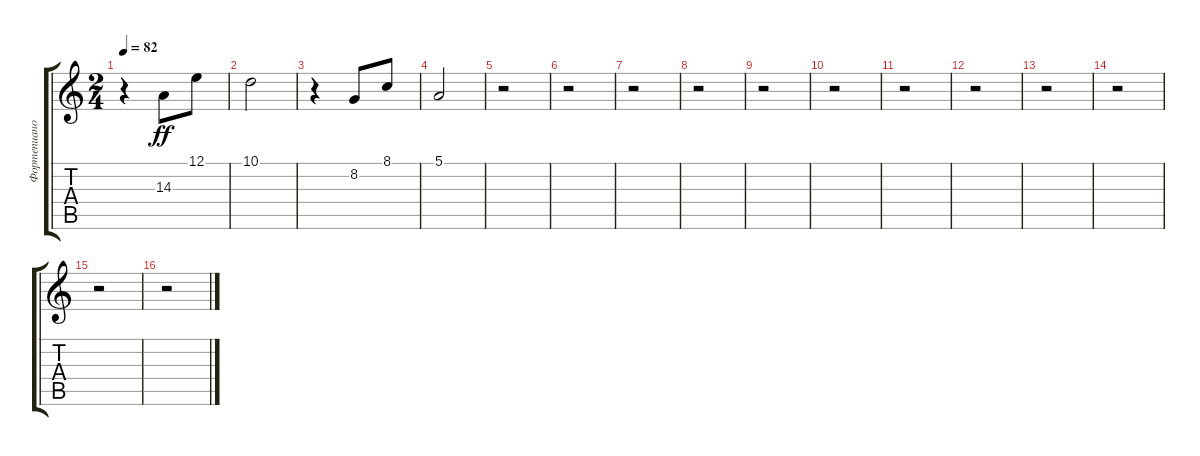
\track ("Фортепиано 2" "Фортепиано") {instrument electricgrandpiano}
\staff {score tabs}
\tuning (E4 B3 G3 D3 A2 E2) {hide}
\ts (2 4)
\tempo 82
\clef g2
\ks c
r.4{dy ff} 14.3.8 12.1.8 |
10.1.2 |
r.4 8.2.8 8.1.8 |
5.1.2 |
r.2 |
r.2 |
r.2 |
r.2 |
r.2 |
r.2 |
r.2 |
r.2 |
r.2 |
r.2 |
r.2 |
r.2
